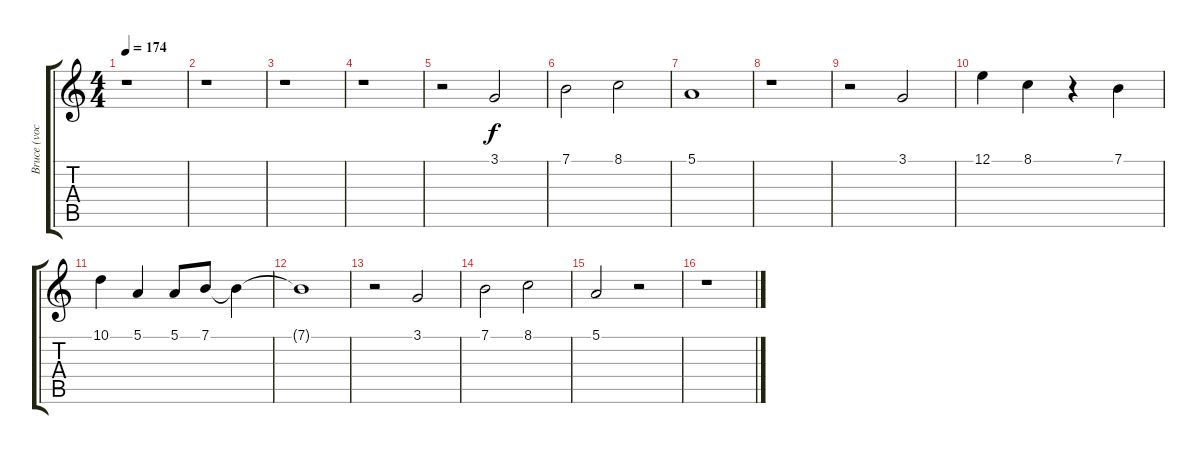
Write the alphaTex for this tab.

\track ("Bruce (vocals)" "Bruce (voc") {instrument cello}
\staff {score tabs}
\tuning (E4 B3 G3 D3 A2 E2) {hide}
\ts (4 4)
\tempo 174
\clef g2
\ks c
r.1{dy f} |
r.1 |
r.1 |
r.1 |
r.2 3.1.2 |
7.1.2 8.1.2 |
5.1.1 |
r.1 |
r.2 3.1.2 |
12.1.4 8.1.4 r.4 7.1.4 |
10.1.4 5.1.4 5.1.8 7.1.8 7.1{t}.4 |
7.1{t}.1 |
r.2 3.1.2 |
7.1.2 8.1.2 |
5.1.2 r.2 |
r.1
